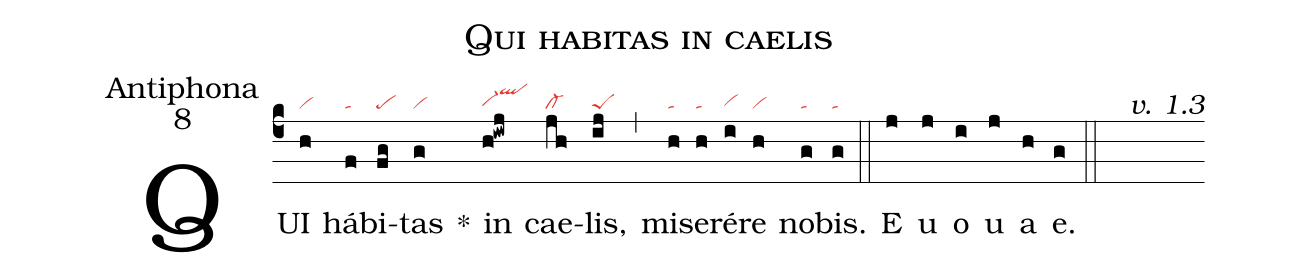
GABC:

name:Qui habitas in caelis;
office-part:Antiphona;
mode:8;
commentary:v. 1.3;
nabc-lines:1;
%%
(c4) QUI(h|vi) há(f|ta)bi(fg|pe)tas(g|vi) <sp>*</sp>() in(h!iwj|vi-hgqlhk) cae(jh|cl-)lis,(ij|peS) (,) mi(h|ta)se(h|ta)ré(i|vihg)re(h|vi) no(g|ta)bis.(g|ta) (::)

<eu>E(j) u(j) o(i) u(j) a(h) e.</eu>(g) (::)
